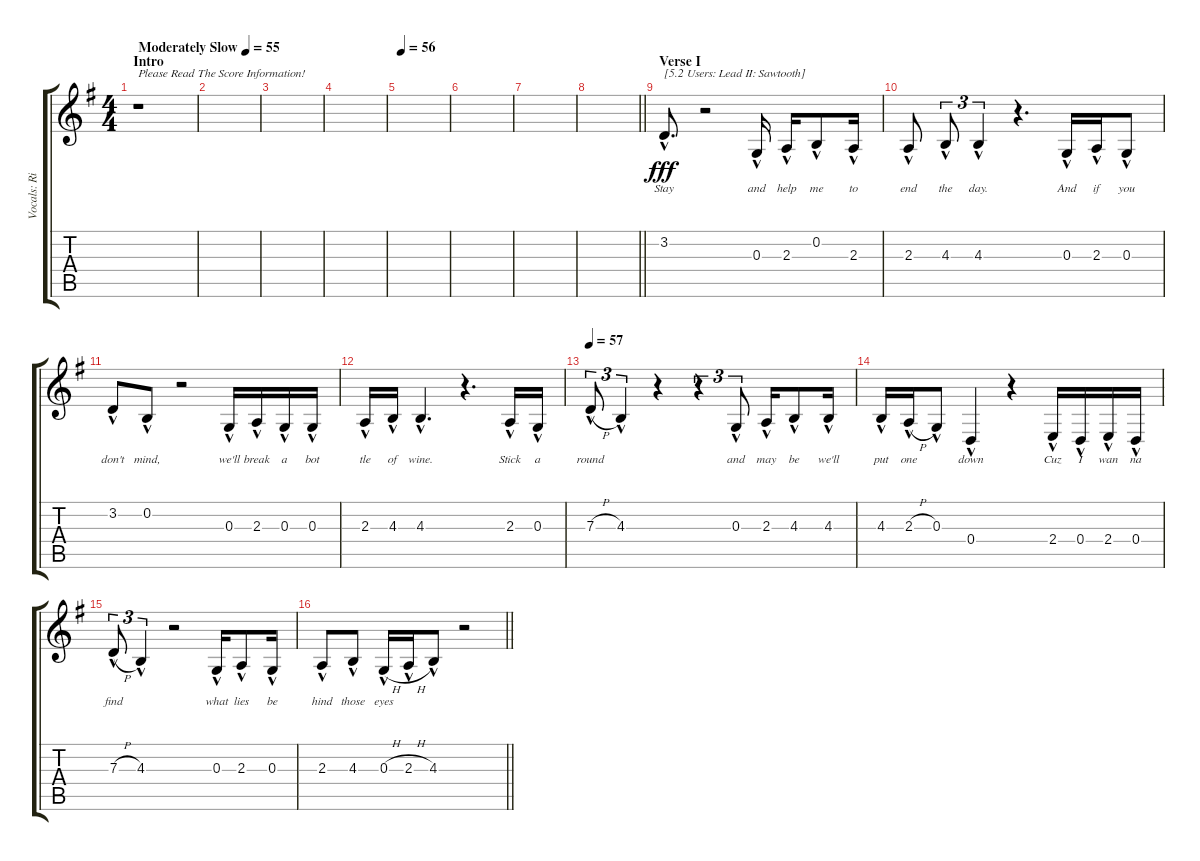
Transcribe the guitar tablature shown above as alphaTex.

\track ("Vocals: Rick" "Vocals: Ri") {instrument lead2sawtooth}
\staff {score tabs}
\tuning (E4 B3 G3 D3 A2 E2) {hide}
\ts (4 4)
\section ("" "Intro")
\tempo (55 "Moderately Slow")
\clef g2
\ks g
r.1{txt "Please Read The Score Information!" dy fff instrument lead2sawtooth} |
|
|
|
\tempo (56 0.03125)
|
|
|
\barLineRight lightlight
|
\section ("" "Verse I")
3.2{hac}.8{d txt "[5.2 Users: Lead II: Sawtooth]" lyrics (0 "Stay") lyrics (1 "") lyrics (2 "") lyrics (3 "") lyrics (4 "")} r.2 0.3{hac}.16{lyrics (0 "and") lyrics (1 "") lyrics (2 "") lyrics (3 "") lyrics (4 "")} 2.3{hac}.16{lyrics (0 "help") lyrics (1 "") lyrics (2 "") lyrics (3 "") lyrics (4 "")} 0.2{hac}.8{lyrics (0 "me") lyrics (1 "") lyrics (2 "") lyrics (3 "") lyrics (4 "")} 2.3{hac}.16{lyrics (0 "to") lyrics (1 "") lyrics (2 "") lyrics (3 "") lyrics (4 "")} |
2.3{hac}.8{lyrics (0 "end") lyrics (1 "") lyrics (2 "") lyrics (3 "") lyrics (4 "")} 4.3{hac}.8{tu (3 2) lyrics (0 "the") lyrics (1 "") lyrics (2 "") lyrics (3 "") lyrics (4 "")} 4.3{hac}.4{tu (3 2) lyrics (0 "day.") lyrics (1 "") lyrics (2 "") lyrics (3 "") lyrics (4 "")} r.4{d} 0.3{hac}.16{lyrics (0 "And") lyrics (1 "") lyrics (2 "") lyrics (3 "") lyrics (4 "")} 2.3{hac}.16{lyrics (0 "if") lyrics (1 "") lyrics (2 "") lyrics (3 "") lyrics (4 "")} 0.3{hac}.8{lyrics (0 "you") lyrics (1 "") lyrics (2 "") lyrics (3 "") lyrics (4 "")} |
3.2{hac}.8{lyrics (0 "don't") lyrics (1 "") lyrics (2 "") lyrics (3 "") lyrics (4 "")} 0.2{hac}.8{lyrics (0 "mind,") lyrics (1 "") lyrics (2 "") lyrics (3 "") lyrics (4 "")} r.2 0.3{hac}.16{lyrics (0 "we'll") lyrics (1 "") lyrics (2 "") lyrics (3 "") lyrics (4 "")} 2.3{hac}.16{lyrics (0 "break") lyrics (1 "") lyrics (2 "") lyrics (3 "") lyrics (4 "")} 0.3{hac}.16{lyrics (0 "a") lyrics (1 "") lyrics (2 "") lyrics (3 "") lyrics (4 "")} 0.3{hac}.16{lyrics (0 "bot") lyrics (1 "") lyrics (2 "") lyrics (3 "") lyrics (4 "")} |
2.3{hac}.16{lyrics (0 "tle") lyrics (1 "") lyrics (2 "") lyrics (3 "") lyrics (4 "")} 4.3{hac}.16{lyrics (0 "of") lyrics (1 "") lyrics (2 "") lyrics (3 "") lyrics (4 "")} 4.3{hac}.4{d lyrics (0 "wine.") lyrics (1 "") lyrics (2 "") lyrics (3 "") lyrics (4 "")} r.4{d} 2.3{hac}.16{lyrics (0 "Stick") lyrics (1 "") lyrics (2 "") lyrics (3 "") lyrics (4 "")} 0.3{hac}.16{lyrics (0 "a") lyrics (1 "") lyrics (2 "") lyrics (3 "") lyrics (4 "")} |
\tempo 57
7.3{h hac}.8{tu (3 2) lyrics (0 "round") lyrics (1 "") lyrics (2 "") lyrics (3 "") lyrics (4 "")} 4.3{hac}.4{tu (3 2) lyrics (0 "") lyrics (1 "") lyrics (2 "") lyrics (3 "") lyrics (4 "")} r.4 r.4{tu (3 2)} 0.3{hac}.8{tu (3 2) lyrics (0 "and") lyrics (1 "") lyrics (2 "") lyrics (3 "") lyrics (4 "")} 2.3{hac}.16{lyrics (0 "may") lyrics (1 "") lyrics (2 "") lyrics (3 "") lyrics (4 "")} 4.3{hac}.8{lyrics (0 "be") lyrics (1 "") lyrics (2 "") lyrics (3 "") lyrics (4 "")} 4.3{hac}.16{lyrics (0 "we'll") lyrics (1 "") lyrics (2 "") lyrics (3 "") lyrics (4 "")} |
4.3{hac}.16{lyrics (0 "put") lyrics (1 "") lyrics (2 "") lyrics (3 "") lyrics (4 "")} 2.3{h hac}.16{lyrics (0 "one") lyrics (1 "") lyrics (2 "") lyrics (3 "") lyrics (4 "")} 0.3{hac}.8{lyrics (0 "") lyrics (1 "") lyrics (2 "") lyrics (3 "") lyrics (4 "")} 0.4{hac}.4{lyrics (0 "down") lyrics (1 "") lyrics (2 "") lyrics (3 "") lyrics (4 "")} r.4 2.4{hac}.16{lyrics (0 "Cuz") lyrics (1 "") lyrics (2 "") lyrics (3 "") lyrics (4 "")} 0.4{hac}.16{lyrics (0 "I") lyrics (1 "") lyrics (2 "") lyrics (3 "") lyrics (4 "")} 2.4{hac}.16{lyrics (0 "wan") lyrics (1 "") lyrics (2 "") lyrics (3 "") lyrics (4 "")} 0.4{hac}.16{lyrics (0 "na") lyrics (1 "") lyrics (2 "") lyrics (3 "") lyrics (4 "")} |
7.3{h hac}.8{tu (3 2) lyrics (0 "find") lyrics (1 "") lyrics (2 "") lyrics (3 "") lyrics (4 "")} 4.3{hac}.4{tu (3 2) lyrics (0 "") lyrics (1 "") lyrics (2 "") lyrics (3 "") lyrics (4 "")} r.2 0.3{hac}.16{lyrics (0 "what") lyrics (1 "") lyrics (2 "") lyrics (3 "") lyrics (4 "")} 2.3{hac}.8{lyrics (0 "lies") lyrics (1 "") lyrics (2 "") lyrics (3 "") lyrics (4 "")} 0.3{hac}.16{lyrics (0 "be") lyrics (1 "") lyrics (2 "") lyrics (3 "") lyrics (4 "")} |
\barLineRight lightlight
2.3{hac}.8{lyrics (0 "hind") lyrics (1 "") lyrics (2 "") lyrics (3 "") lyrics (4 "")} 4.3{hac}.8{lyrics (0 "those") lyrics (1 "") lyrics (2 "") lyrics (3 "") lyrics (4 "")} 0.3{h hac}.16{lyrics (0 "eyes") lyrics (1 "") lyrics (2 "") lyrics (3 "") lyrics (4 "")} 2.3{h hac}.16{lyrics (0 "") lyrics (1 "") lyrics (2 "") lyrics (3 "") lyrics (4 "")} 4.3{hac}.8{lyrics (0 "") lyrics (1 "") lyrics (2 "") lyrics (3 "") lyrics (4 "")} r.2
